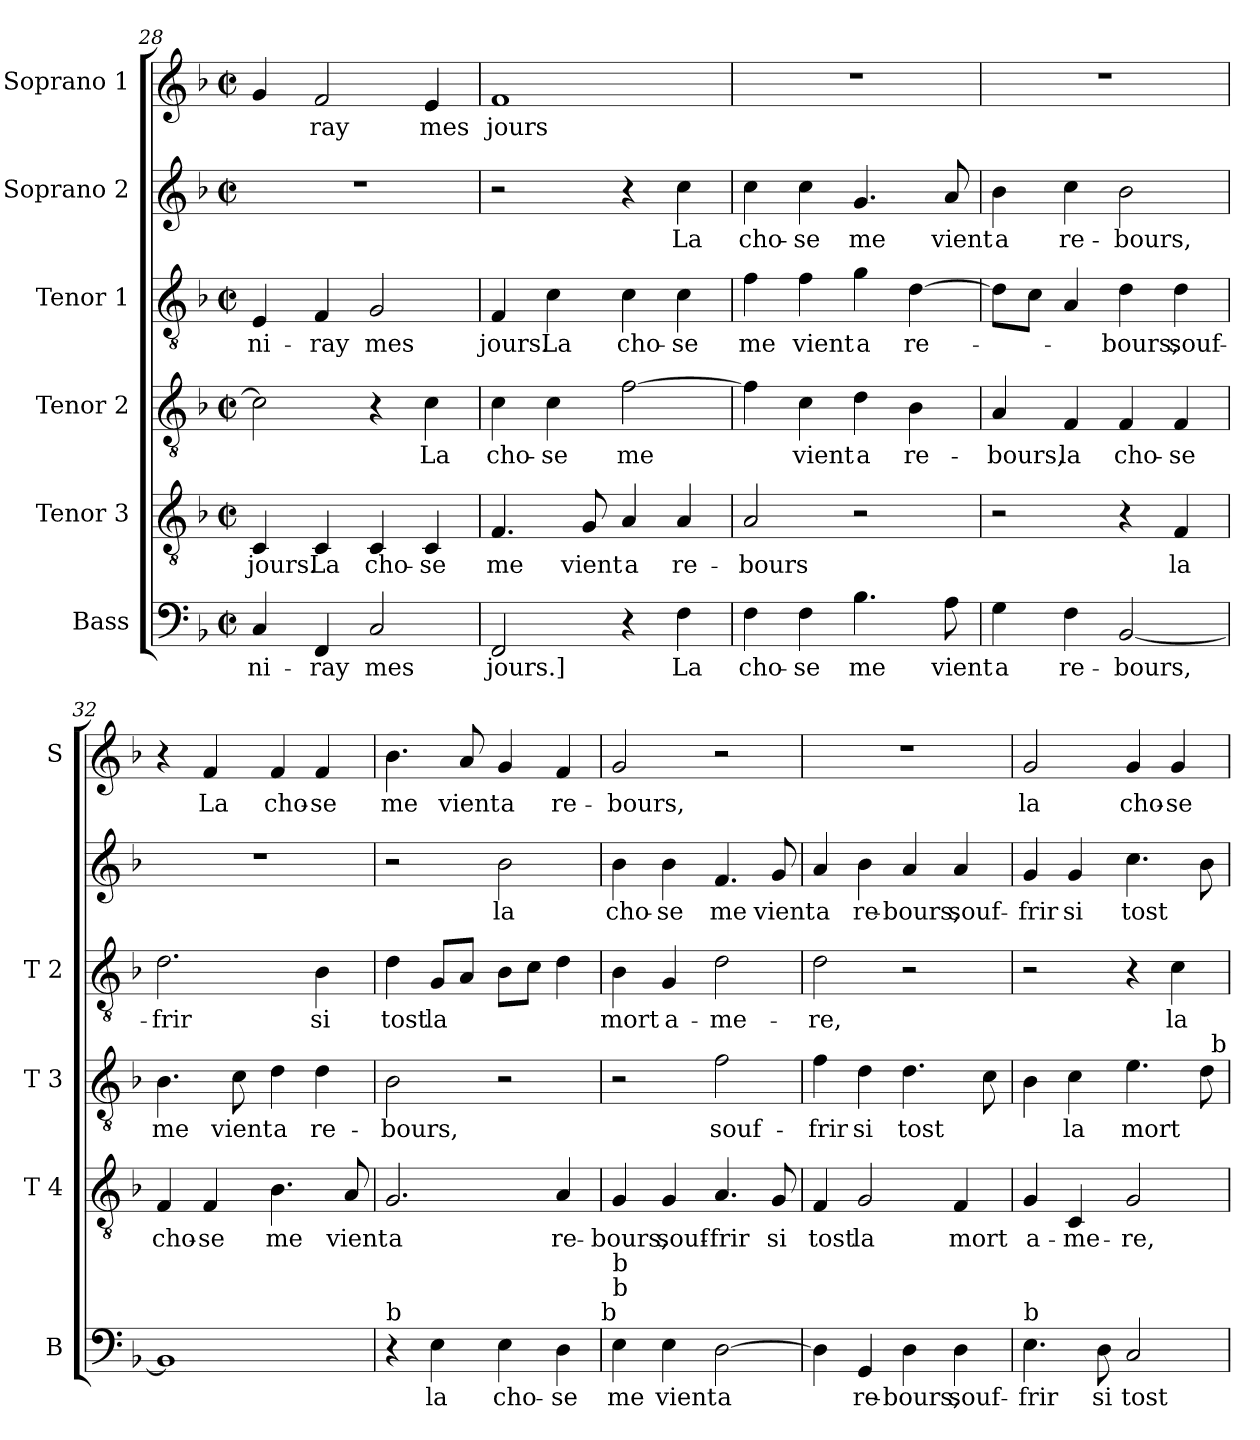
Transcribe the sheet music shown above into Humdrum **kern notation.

**kern	**text	**kern	**text	**kern	**text	**kern	**text	**kern	**text	**kern	**text
*part6	*part6	*part5	*part5	*part4	*part4	*part3	*part3	*part2	*part2	*part1	*part1
*staff6	*staff6	*staff5	*staff5	*staff4	*staff4	*staff3	*staff3	*staff2	*staff2	*staff1	*staff1
*I"Bass	*	*I"Tenor 3	*	*I"Tenor 2	*	*I"Tenor 1	*	*I"Soprano 2	*	*I"Soprano 1	*
*I'B	*	*I'T 4	*	*I'T 3	*	*I'T 2	*	*	*	*I'S	*
*clefF4	*	*clefGv2	*	*clefGv2	*	*clefGv2	*	*clefG2	*	*clefG2	*
*k[b-]	*	*k[b-]	*	*k[b-]	*	*k[b-]	*	*k[b-]	*	*k[b-]	*
*F:	*	*F:	*	*F:	*	*F:	*	*F:	*	*F:	*
*M2/2	*	*M2/2	*	*M2/2	*	*M2/2	*	*M2/2	*	*M2/2	*
*met(c|)	*	*met(c|)	*	*met(c|)	*	*met(c|)	*	*met(c|)	*	*met(c|)	*
=28	=28	=28	=28	=28	=28	=28	=28	=28	=28	=28	=28
4C/	-ni-	4C/	jours.	2c\]	.	4E/	-ni-	1r	.	4g/	.
4FF/	-ray	4C/	La	.	.	4F/	-ray	.	.	2f/	-ray
2C/	mes	4C/	cho-	4r	.	2G/	mes	.	.	.	.
.	.	4C/	-se	4c\	La	.	.	.	.	4e/	mes
=29	=29	=29	=29	=29	=29	=29	=29	=29	=29	=29	=29
2FF/	jours.]	4.F/	me	4c\	cho-	4F/	jours.	2r	.	1f	jours
.	.	.	.	4c\	-se	4c\	La	.	.	.	.
.	.	8G/	vient	.	.	.	.	.	.	.	.
4r	.	4A/	a	[2f\	me	4c\	cho-	4r	.	.	.
4F\	La	4A/	re-	.	.	4c\	-se	4cc\	La	.	.
=30	=30	=30	=30	=30	=30	=30	=30	=30	=30	=30	=30
4F\	cho-	2A/	-bours	4f\]	.	4f\	me	4cc\	cho-	1r	.
4F\	-se	.	.	4c\	vient	4f\	vient	4cc\	-se	.	.
4.B-\	me	2r	.	4d\	a	4g\	a	4.g/	me	.	.
.	.	.	.	4B-\	re-	[4d\	re-	.	.	.	.
8A\	vient	.	.	.	.	.	.	8a/	vient	.	.
!!LO:LB:g=z
=31	=31	=31	=31	=31	=31	=31	=31	=31	=31	=31	=31
4G\	a	2r	.	4A/	-bours,	8d\L]	.	4b-\	a	1r	.
.	.	.	.	.	.	8c\J	.	.	.	.	.
4F\	re-	.	.	4F/	la	4A/	.	4cc\	re-	.	.
[2BB-/	-bours,	4r	.	4F/	cho-	4d\	-bours,	2b-\	-bours,	.	.
.	.	4F/	la	4F/	-se	4d\	souf-	.	.	.	.
=32	=32	=32	=32	=32	=32	=32	=32	=32	=32	=32	=32
1BB-]	.	4F/	cho-	4.B-\	me	2.d\	-frir	1r	.	4r	.
.	.	4F/	-se	.	.	.	.	.	.	4f/	La
.	.	.	.	8c\	vient	.	.	.	.	.	.
.	.	4.B-\	me	4d\	a	.	.	.	.	4f/	cho-
.	.	.	.	4d\	re-	4B-\	si	.	.	4f/	-se
.	.	8A/	vient	.	.	.	.	.	.	.	.
=33	=33	=33	=33	=33	=33	=33	=33	=33	=33	=33	=33
!LO:TX:a:t=b	!	!	!	!	!	!	!	!	!	!	!
4r	.	2.G/	a	2B-\	-bours,	4d\	tost	2r	.	4.b-\	me
4E\	la	.	.	.	.	8G/L	la	.	.	.	.
.	.	.	.	.	.	8A/J	.	.	.	8a/	vient
4E\	cho-	.	.	2r	.	8B-\L	.	2b-\	la	4g/	a
.	.	.	.	.	.	8c\J	.	.	.	.	.
4D\	-se	4A/	re-	.	.	4d\	.	.	.	4f/	re-
!LO:TX:a:t=b	!	!	!	!	!	!	!	!	!	!	!
=34	=34	=34	=34	=34	=34	=34	=34	=34	=34	=34	=34
!LO:TX:a:t=b	!	!	!	!	!	!	!	!	!	!	!
!LO:TX:a:t=b	!	!	!	!	!	!	!	!	!	!	!
4E\	me	4G/	-bours,	2r	.	4B-\	mort	4b-\	cho-	2g/	-bours,
4E\	vient	4G/	souf-	.	.	4G/	a-	4b-\	-se	.	.
[2D\	a	4.A/	-frir	2f\	souf-	2d\	-me-	4.f/	me	2r	.
.	.	8G/	si	.	.	.	.	8g/	vient	.	.
=35	=35	=35	=35	=35	=35	=35	=35	=35	=35	=35	=35
4D\]	.	4F/	tost	4f\	-frir	2d\	-re,	4a/	a	1r	.
4GG/	re-	2G/	la	4d\	si	.	.	4b-\	re-	.	.
4D\	-bours,	.	.	4.d\	tost	2r	.	4a/	-bours,	.	.
4D\	souf-	4F/	mort	.	.	.	.	4a/	souf-	.	.
.	.	.	.	8c\	.	.	.	.	.	.	.
=36	=36	=36	=36	=36	=36	=36	=36	=36	=36	=36	=36
!LO:TX:a:t=b	!	!	!	!	!	!	!	!	!	!	!
4.E\	-frir	4G/	a-	4B-\	.	2r	.	4g/	-frir	2g/	la
.	.	4C/	-me-	4c\	la	.	.	4g/	si	.	.
8D\	si	.	.	.	.	.	.	.	.	.	.
2C/	tost	2G/	-re,	4.e\	mort	4r	.	4.cc\	tost	4g/	cho-
.	.	.	.	.	.	4c\	la	.	.	4g/	-se
.	.	.	.	8d\	.	.	.	8b-\	.	.	.
!	!	!	!	!LO:TX:a:t=b	!	!	!	!	!	!	!
=	=	=	=	=	=	=	=	=	=	=	=
*-	*-	*-	*-	*-	*-	*-	*-	*-	*-	*-	*-
